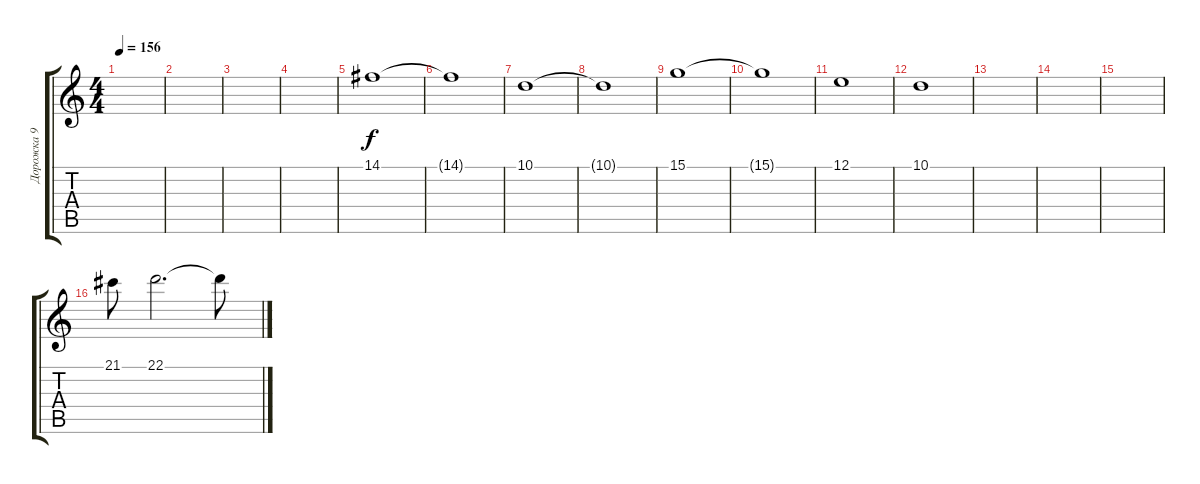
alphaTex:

\track ("Дорожка 9" "Дорожка 9") {instrument stringensemble1}
\staff {score tabs}
\tuning (E4 B3 G3 D3 A2 E2) {hide}
\ts (4 4)
\tempo 156
\clef g2
\ks c
|
|
|
|
14.1.1 |
14.1{t}.1 |
10.1.1 |
10.1{t}.1 |
15.1.1 |
15.1{t}.1 |
12.1.1 |
10.1.1 |
|
|
|
21.1.8 22.1.2{d} 22.1{t}.8
